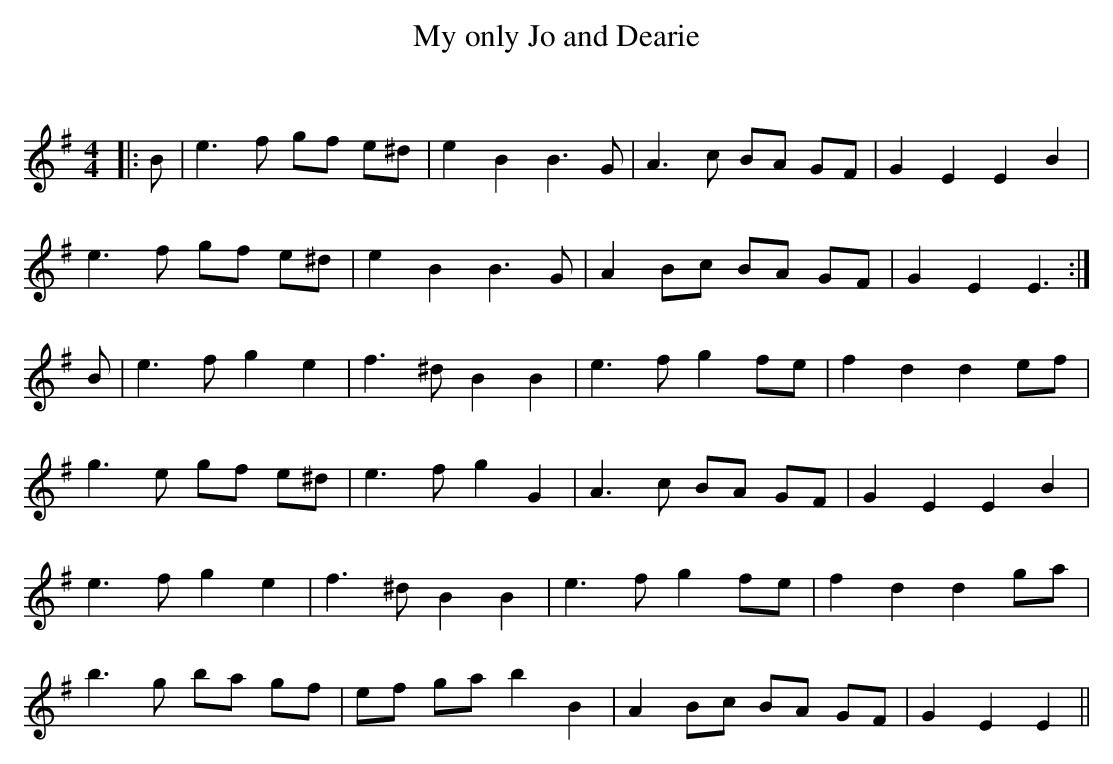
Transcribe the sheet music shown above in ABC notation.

X:1
T: My only Jo and Dearie
C:
Q: 232
K:Em
M:4/4
L:1/8
|:B|e3f gf e^d|e2 B2 B3G|A3c BA GF|G2 E2 E2 B2|
e3f gf e^d|e2 B2 B3G|A2 Bc BA GF|G2 E2 E3:|
B|e3f g2 e2|f3^d B2 B2|e3f g2 fe|f2 d2 d2 ef|
g3e gf e^d|e3f g2 G2|A3c BA GF|G2 E2 E2 B2|
e3f g2 e2|f3^d B2 B2|e3f g2 fe|f2 d2 d2 ga|
b3g ba gf|ef ga b2 B2|A2 Bc BA GF|G2 E2 E2||
